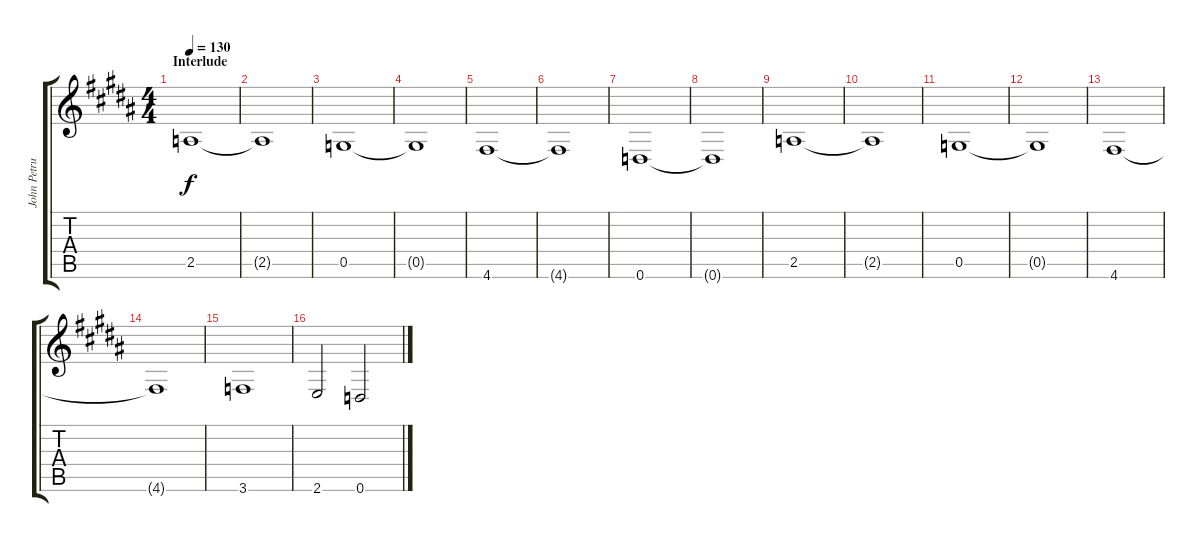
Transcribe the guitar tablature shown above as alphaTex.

\track ("John Petrucci" "John Petru") {instrument distortionguitar}
\staff {score tabs}
\tuning (D4 A3 F3 C3 G2 D2) {hide}
\ts (4 4)
\section ("" "Interlude")
\tempo 130
\clef g2
\ks g#minor
2.5.1{dy f} |
2.5{t}.1 |
0.5.1 |
0.5{t}.1 |
4.6.1 |
4.6{t}.1 |
0.6.1 |
0.6{t}.1 |
2.5.1 |
2.5{t}.1 |
0.5.1 |
0.5{t}.1 |
4.6.1 |
4.6{t}.1 |
3.6.1 |
2.6.2 0.6.2
